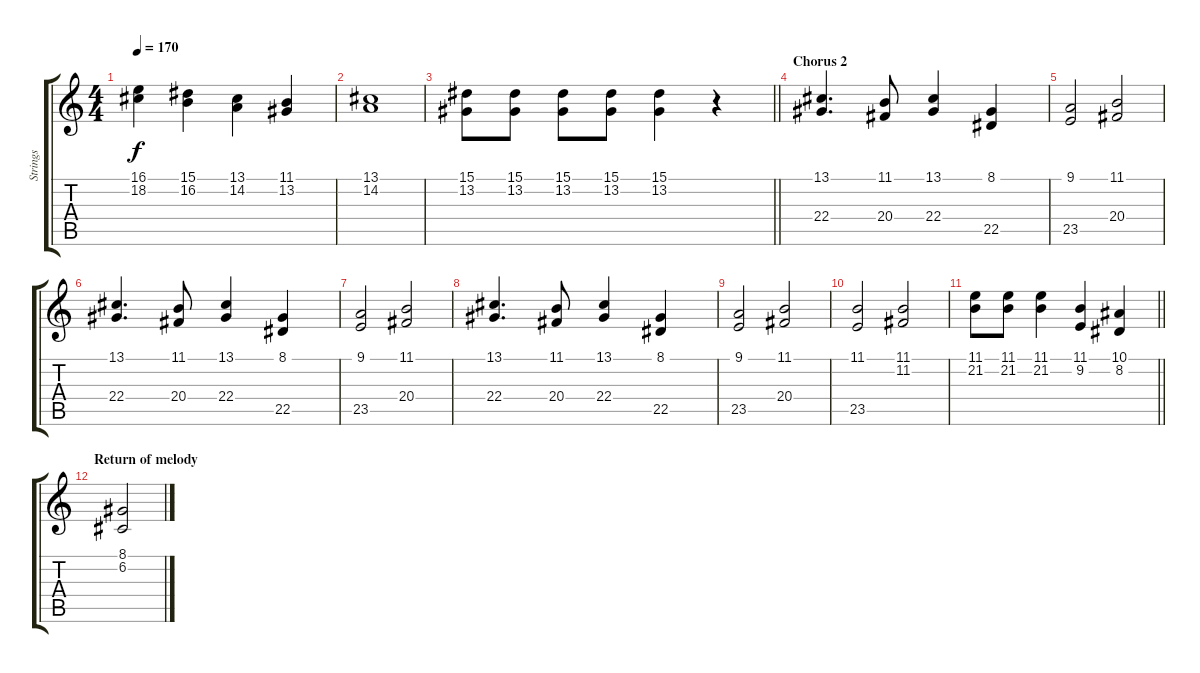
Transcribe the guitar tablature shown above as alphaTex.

\track ("Strings" "Strings") {instrument stringensemble1}
\staff {score tabs}
\tuning (C4 G3 Eb3 Bb2 F2 C2) {hide}
\ts (4 4)
\tempo 170
\clef g2
\ks c
(16.1 18.2).4{dy f} (15.1 16.2).4 (13.1 14.2).4 (11.1 13.2).4 |
(13.1 14.2).1 |
\barLineRight lightlight
(15.1 13.2).8 (15.1 13.2).8 (15.1 13.2).8 (15.1 13.2).8 (15.1 13.2).4 r.4 |
\section ("" "Chorus 2")
(13.1 22.4).4{d} (11.1 20.4).8 (13.1 22.4).4 (8.1 22.5).4 |
(9.1 23.5).2 (11.1 20.4).2 |
(13.1 22.4).4{d} (11.1 20.4).8 (13.1 22.4).4 (8.1 22.5).4 |
(9.1 23.5).2 (11.1 20.4).2 |
(13.1 22.4).4{d} (11.1 20.4).8 (13.1 22.4).4 (8.1 22.5).4 |
(9.1 23.5).2 (11.1 20.4).2 |
(11.1 23.5).2 (11.1 11.2).2 |
\barLineRight lightlight
(11.1 21.2).8 (11.1 21.2).8 (11.1 21.2).4 (11.1 9.2).4 (10.1 8.2).4 |
\section ("" "Return of melody")
(8.1 6.2).2
